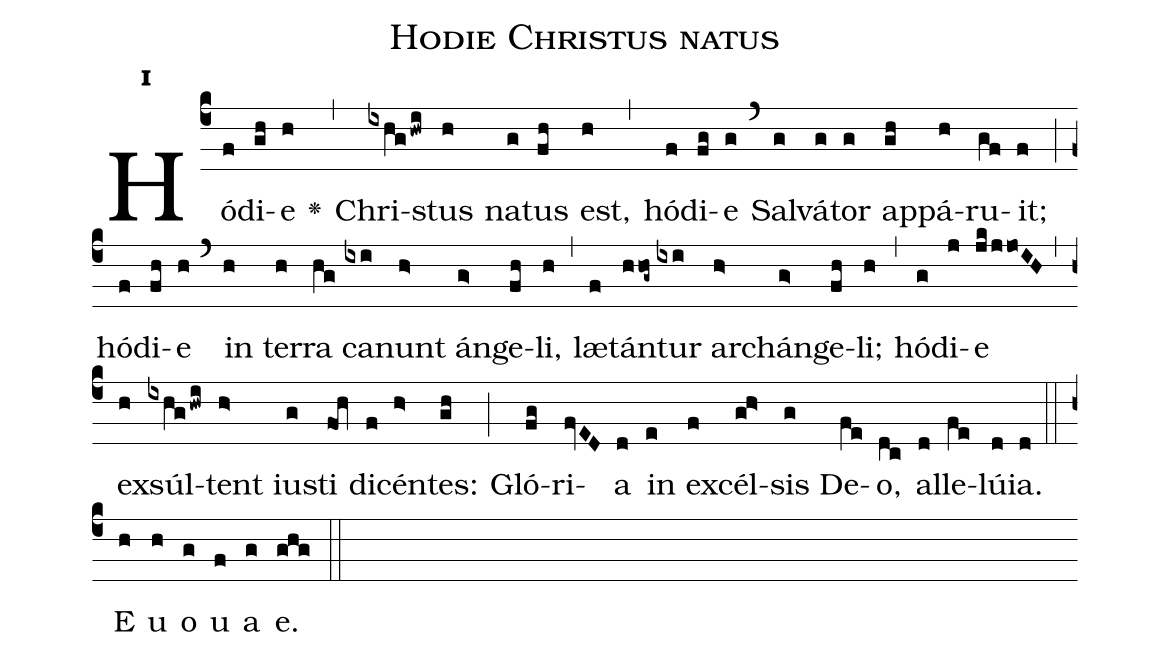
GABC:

name:Hodie Christus natus;
office-part:Antiphona;
mode:1;
%%
initial-style: 1;
name: Hodie Christus natus
book: Antiphonae & Responsoria/Tomus I, p. 87;
occasion: In Nativitate Domini;
office-part: Vesperae II Ant E;
user-notes: ;
commentary: ;
annotation: 1g2;
centering-scheme: english;
fontsize: 12;
font: OFLSortsMillGoudy;
height: 11;
width: 4.5;
%%
(c4)Hó(f)di(gh)e(h) <v>\greheightstar</v>(,) Chri(ixhghwi)stus(h) na(g)tus(fh) est,(h) (,) hó(f)di(fg)e(g) (`) Sal(g)vá(g)tor(g) ap(gh)pá(h)ru(gf)it;(f) (;) hó(f)di(fh)e(h) (`) in(h) ter(h)ra(hg) ca(ixi)nunt(h>) án(g>)ge(fh)li,(h) (,) læ(f)tán(hhog~)tur(ixi) ar(h>)chán(g>)ge(fh)li;(h) (,) hó(g)di(j)e(jk/jjoIH) (,) ex(h)súl(ixhghwi)tent(h>) iu(g)sti(foh) di(f)cén(h>)tes:(gh) (;) Gló(fg)ri(fvED)a(d) in(e) ex(f)cél(gh>)sis(g) De(fe)o,(dc) al(d)le(fe)lú(d)ia.(d) (::)
E(h) u(h) o(g) u(f) a(g) e.(ghg) (::)
